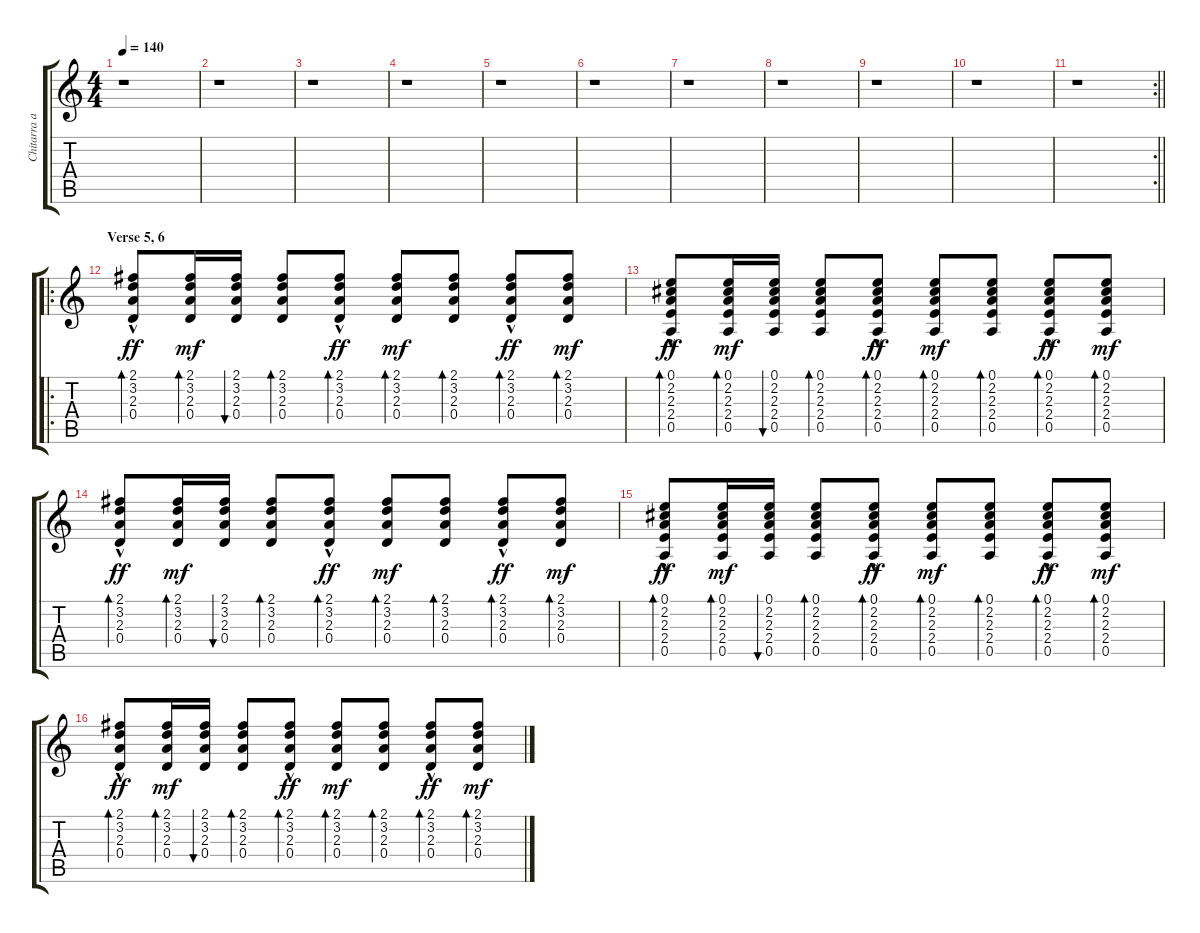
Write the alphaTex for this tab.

\track ("Chitarra acustica 2" "Chitarra a") {instrument acousticguitarsteel}
\staff {score tabs}
\tuning (E4 B3 G3 D3 A2 E2) {hide}
\ts (4 4)
\tempo 140
\clef g2
\ks c
r.1{dy ff} |
r.1 |
r.1 |
r.1 |
r.1 |
r.1 |
r.1 |
r.1 |
r.1 |
r.1 |
\rc 2
\barLineRight lightlight
r.1 |
\ro
\section ("" "Verse 5, 6")
(2.1{hac} 3.2{hac} 2.3{hac} 0.4{hac}).8{bd 120 volume 0} (2.1 3.2 2.3 0.4).16{bd 60 dy mf volume 1} (2.1 3.2 2.3 0.4).16{bu 60 volume 2} (2.1 3.2 2.3 0.4).8{bd 60 volume 3} (2.1{hac} 3.2{hac} 2.3{hac} 0.4{hac}).8{bd 120 dy ff volume 4} (2.1 3.2 2.3 0.4).8{bd 60 dy mf volume 5} (2.1 3.2 2.3 0.4).8{bd 120 volume 6} (2.1{hac} 3.2{hac} 2.3{hac} 0.4{hac}).8{bd 60 dy ff volume 7} (2.1 3.2 2.3 0.4).8{bd 120 dy mf volume 8} |
(0.1{hac} 2.2{hac} 2.3{hac} 2.4{hac} 0.5{hac}).8{bd 120 dy ff} (0.1 2.2 2.3 2.4 0.5).16{bd 60 dy mf} (0.1 2.2 2.3 2.4 0.5).16{bu 60} (0.1 2.2 2.3 2.4 0.5).8{bd 60} (0.1{hac} 2.2{hac} 2.3{hac} 2.4{hac} 0.5{hac}).8{bd 120 dy ff} (0.1 2.2 2.3 2.4 0.5).8{bd 60 dy mf} (0.1 2.2 2.3 2.4 0.5).8{bd 120} (0.1{hac} 2.2{hac} 2.3{hac} 2.4{hac} 0.5{hac}).8{bd 60 dy ff} (0.1 2.2 2.3 2.4 0.5).8{bd 120 dy mf} |
(2.1{hac} 3.2{hac} 2.3{hac} 0.4{hac}).8{bd 120 dy ff} (2.1 3.2 2.3 0.4).16{bd 60 dy mf} (2.1 3.2 2.3 0.4).16{bu 60} (2.1 3.2 2.3 0.4).8{bd 60} (2.1{hac} 3.2{hac} 2.3{hac} 0.4{hac}).8{bd 120 dy ff} (2.1 3.2 2.3 0.4).8{bd 60 dy mf} (2.1 3.2 2.3 0.4).8{bd 120} (2.1{hac} 3.2{hac} 2.3{hac} 0.4{hac}).8{bd 60 dy ff} (2.1 3.2 2.3 0.4).8{bd 120 dy mf} |
(0.1{hac} 2.2{hac} 2.3{hac} 2.4{hac} 0.5{hac}).8{bd 120 dy ff} (0.1 2.2 2.3 2.4 0.5).16{bd 60 dy mf} (0.1 2.2 2.3 2.4 0.5).16{bu 60} (0.1 2.2 2.3 2.4 0.5).8{bd 60} (0.1{hac} 2.2{hac} 2.3{hac} 2.4{hac} 0.5{hac}).8{bd 120 dy ff} (0.1 2.2 2.3 2.4 0.5).8{bd 60 dy mf} (0.1 2.2 2.3 2.4 0.5).8{bd 120} (0.1{hac} 2.2{hac} 2.3{hac} 2.4{hac} 0.5{hac}).8{bd 60 dy ff} (0.1 2.2 2.3 2.4 0.5).8{bd 120 dy mf} |
(2.1{hac} 3.2{hac} 2.3{hac} 0.4{hac}).8{bd 120 dy ff} (2.1 3.2 2.3 0.4).16{bd 60 dy mf} (2.1 3.2 2.3 0.4).16{bu 60} (2.1 3.2 2.3 0.4).8{bd 60} (2.1{hac} 3.2{hac} 2.3{hac} 0.4{hac}).8{bd 120 dy ff} (2.1 3.2 2.3 0.4).8{bd 60 dy mf} (2.1 3.2 2.3 0.4).8{bd 120} (2.1{hac} 3.2{hac} 2.3{hac} 0.4{hac}).8{bd 60 dy ff} (2.1 3.2 2.3 0.4).8{bd 120 dy mf}
